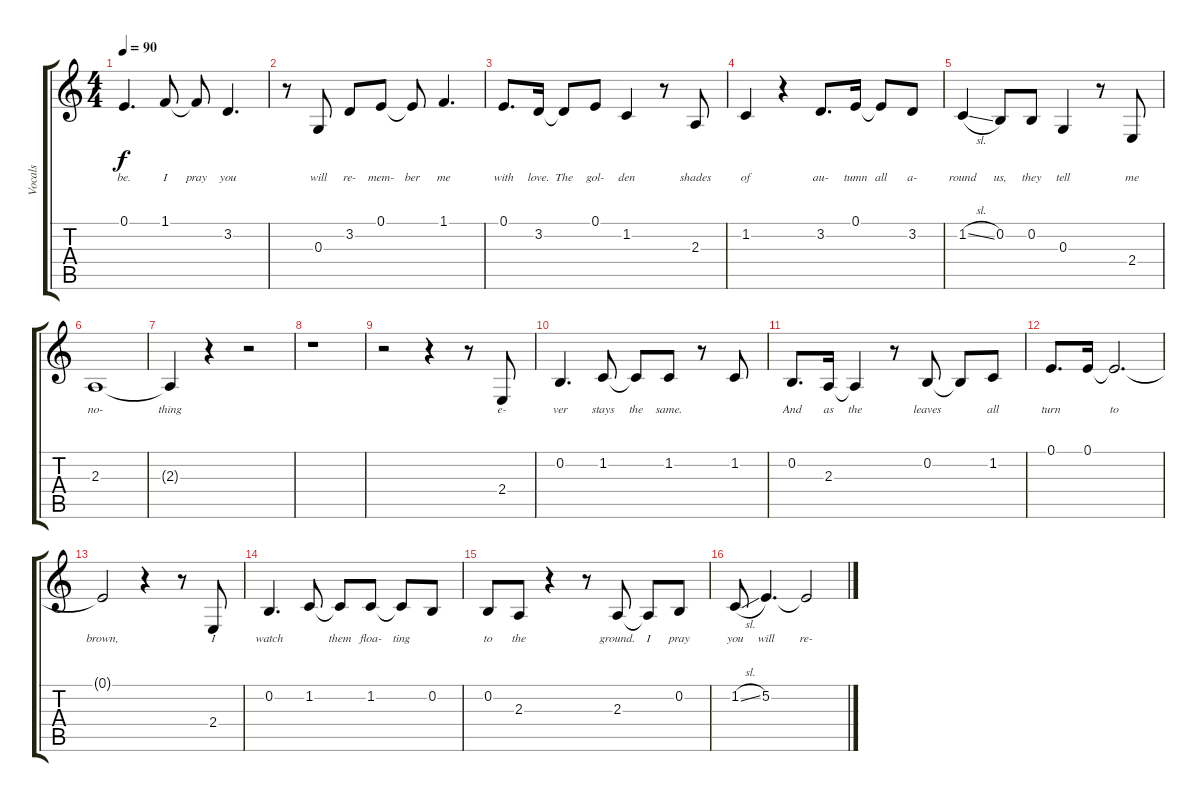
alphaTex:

\track ("Vocals" "Vocals") {instrument clarinet}
\staff {score tabs}
\tuning (E4 B3 G3 D3 A2 E2) {hide}
\ts (4 4)
\tempo 90
\clef g2
\ks c
0.1.4{d lyrics (0 "be.") lyrics (1 "") lyrics (2 "") lyrics (3 "") lyrics (4 "") dy f} 1.1.8{lyrics (0 "I") lyrics (1 "") lyrics (2 "") lyrics (3 "") lyrics (4 "")} 1.1{t}.8{lyrics (0 "pray") lyrics (1 "") lyrics (2 "") lyrics (3 "") lyrics (4 "")} 3.2.4{d lyrics (0 "you") lyrics (1 "") lyrics (2 "") lyrics (3 "") lyrics (4 "")} |
r.8 0.3.8{lyrics (0 "will") lyrics (1 "") lyrics (2 "") lyrics (3 "") lyrics (4 "")} 3.2.8{lyrics (0 "re-") lyrics (1 "") lyrics (2 "") lyrics (3 "") lyrics (4 "")} 0.1.8{lyrics (0 "mem-") lyrics (1 "") lyrics (2 "") lyrics (3 "") lyrics (4 "")} 0.1{t}.8{lyrics (0 "ber") lyrics (1 "") lyrics (2 "") lyrics (3 "") lyrics (4 "")} 1.1.4{d lyrics (0 "me") lyrics (1 "") lyrics (2 "") lyrics (3 "") lyrics (4 "")} |
0.1.8{d lyrics (0 "with") lyrics (1 "") lyrics (2 "") lyrics (3 "") lyrics (4 "")} 3.2.16{lyrics (0 "love.") lyrics (1 "") lyrics (2 "") lyrics (3 "") lyrics (4 "")} 3.2{t}.8{lyrics (0 "The") lyrics (1 "") lyrics (2 "") lyrics (3 "") lyrics (4 "")} 0.1.8{lyrics (0 "gol-") lyrics (1 "") lyrics (2 "") lyrics (3 "") lyrics (4 "")} 1.2.4{lyrics (0 "den") lyrics (1 "") lyrics (2 "") lyrics (3 "") lyrics (4 "")} r.8 2.3.8{lyrics (0 "shades") lyrics (1 "") lyrics (2 "") lyrics (3 "") lyrics (4 "")} |
1.2.4{lyrics (0 "of") lyrics (1 "") lyrics (2 "") lyrics (3 "") lyrics (4 "")} r.4 3.2.8{d lyrics (0 "au-") lyrics (1 "") lyrics (2 "") lyrics (3 "") lyrics (4 "")} 0.1.16{lyrics (0 "tumn") lyrics (1 "") lyrics (2 "") lyrics (3 "") lyrics (4 "")} 0.1{t}.8{lyrics (0 "all") lyrics (1 "") lyrics (2 "") lyrics (3 "") lyrics (4 "")} 3.2.8{lyrics (0 "a-") lyrics (1 "") lyrics (2 "") lyrics (3 "") lyrics (4 "")} |
1.2{sl}.4{lyrics (0 "round") lyrics (1 "") lyrics (2 "") lyrics (3 "") lyrics (4 "")} 0.2.8{lyrics (0 "us,") lyrics (1 "") lyrics (2 "") lyrics (3 "") lyrics (4 "")} 0.2.8{lyrics (0 "they") lyrics (1 "") lyrics (2 "") lyrics (3 "") lyrics (4 "")} 0.3.4{lyrics (0 "tell") lyrics (1 "") lyrics (2 "") lyrics (3 "") lyrics (4 "")} r.8 2.4.8{lyrics (0 "me") lyrics (1 "") lyrics (2 "") lyrics (3 "") lyrics (4 "")} |
2.3.1{lyrics (0 "no-") lyrics (1 "") lyrics (2 "") lyrics (3 "") lyrics (4 "")} |
2.3{t}.4{lyrics (0 "thing") lyrics (1 "") lyrics (2 "") lyrics (3 "") lyrics (4 "")} r.4 r.2 |
r.1 |
r.2 r.4 r.8 2.4.8{lyrics (0 "e-") lyrics (1 "") lyrics (2 "") lyrics (3 "") lyrics (4 "")} |
0.2.4{d lyrics (0 "ver") lyrics (1 "") lyrics (2 "") lyrics (3 "") lyrics (4 "")} 1.2.8{lyrics (0 "stays") lyrics (1 "") lyrics (2 "") lyrics (3 "") lyrics (4 "")} 1.2{t}.8{lyrics (0 "the") lyrics (1 "") lyrics (2 "") lyrics (3 "") lyrics (4 "")} 1.2.8{lyrics (0 "same.") lyrics (1 "") lyrics (2 "") lyrics (3 "") lyrics (4 "")} r.8 1.2.8{lyrics (0 "") lyrics (1 "") lyrics (2 "") lyrics (3 "") lyrics (4 "")} |
0.2.8{d lyrics (0 "And") lyrics (1 "") lyrics (2 "") lyrics (3 "") lyrics (4 "")} 2.3.16{lyrics (0 "as") lyrics (1 "") lyrics (2 "") lyrics (3 "") lyrics (4 "")} 2.3{t}.4{lyrics (0 "the") lyrics (1 "") lyrics (2 "") lyrics (3 "") lyrics (4 "")} r.8 0.2.8{lyrics (0 "leaves") lyrics (1 "") lyrics (2 "") lyrics (3 "") lyrics (4 "")} 0.2{t}.8{lyrics (0 "") lyrics (1 "") lyrics (2 "") lyrics (3 "") lyrics (4 "")} 1.2.8{lyrics (0 "all") lyrics (1 "") lyrics (2 "") lyrics (3 "") lyrics (4 "")} |
0.1.8{d lyrics (0 "turn") lyrics (1 "") lyrics (2 "") lyrics (3 "") lyrics (4 "")} 0.1.16{lyrics (0 "") lyrics (1 "") lyrics (2 "") lyrics (3 "") lyrics (4 "")} 0.1{t}.2{d lyrics (0 "to") lyrics (1 "") lyrics (2 "") lyrics (3 "") lyrics (4 "")} |
0.1{t}.2{lyrics (0 "brown,") lyrics (1 "") lyrics (2 "") lyrics (3 "") lyrics (4 "")} r.4 r.8 2.4.8{lyrics (0 "I") lyrics (1 "") lyrics (2 "") lyrics (3 "") lyrics (4 "")} |
0.2.4{d lyrics (0 "watch") lyrics (1 "") lyrics (2 "") lyrics (3 "") lyrics (4 "")} 1.2.8{lyrics (0 "") lyrics (1 "") lyrics (2 "") lyrics (3 "") lyrics (4 "")} 1.2{t}.8{lyrics (0 "them") lyrics (1 "") lyrics (2 "") lyrics (3 "") lyrics (4 "")} 1.2.8{lyrics (0 "floa-") lyrics (1 "") lyrics (2 "") lyrics (3 "") lyrics (4 "")} 1.2{t}.8{lyrics (0 "ting") lyrics (1 "") lyrics (2 "") lyrics (3 "") lyrics (4 "")} 0.2.8{lyrics (0 "") lyrics (1 "") lyrics (2 "") lyrics (3 "") lyrics (4 "")} |
0.2.8{lyrics (0 "to") lyrics (1 "") lyrics (2 "") lyrics (3 "") lyrics (4 "")} 2.3.8{lyrics (0 "the") lyrics (1 "") lyrics (2 "") lyrics (3 "") lyrics (4 "")} r.4 r.8 2.3.8{lyrics (0 "ground.") lyrics (1 "") lyrics (2 "") lyrics (3 "") lyrics (4 "")} 2.3{t}.8{lyrics (0 "I") lyrics (1 "") lyrics (2 "") lyrics (3 "") lyrics (4 "")} 0.2.8{lyrics (0 "pray") lyrics (1 "") lyrics (2 "") lyrics (3 "") lyrics (4 "")} |
1.2{sl}.8{lyrics (0 "you") lyrics (1 "") lyrics (2 "") lyrics (3 "") lyrics (4 "")} 5.2.4{d lyrics (0 "will") lyrics (1 "") lyrics (2 "") lyrics (3 "") lyrics (4 "")} 5.2{t}.2{lyrics (0 "re-") lyrics (1 "") lyrics (2 "") lyrics (3 "") lyrics (4 "")}
